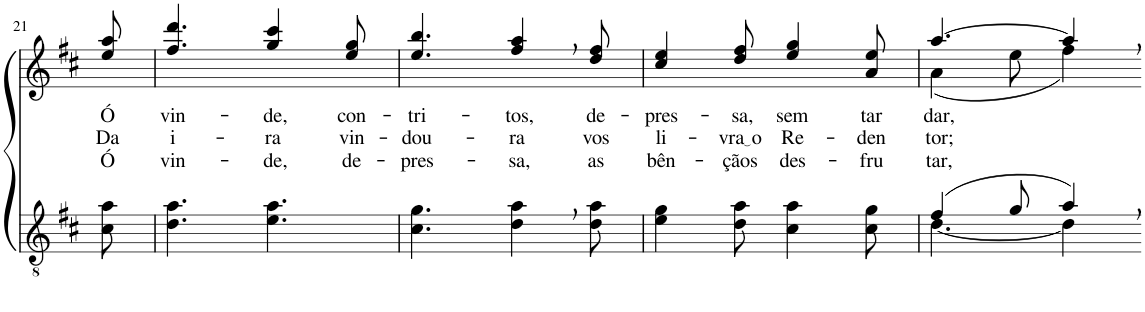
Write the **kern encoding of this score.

**kern	**kern	**text	**text	**text
*part2	*part1	*part1	*part1	*part1
*staff2	*staff1	*staff1	*staff1	*staff1
*I"Parte III e IV	*I"Parte I e II	*	*	*
!!LO:PB:g=z
*clefGv2	*clefG2	*	*	*
*Trd5c9	*Trd5c9	*	*	*
*k[f#c#]	*k[f#c#]	*	*	*
*M6/8	*M6/8	*	*	*
=21	=21	=21	=21	=21
!	!	!LO:LY:b	!LO:LY:b	!LO:LY:b
8c#\ 8a\	8ee/ 8aa/	Ó	-Da	Ó
=22	=22	=22	=22	=22
!	!	!LO:LY:b	!LO:LY:b	!LO:LY:b
4.d\ 4.a\	4.ff#/ 4.ddd/	vin-	i-	vin-
!	!	!LO:LY:b	!LO:LY:b	!LO:LY:b
4.e\ 4.a\	4gg/ 4ccc#/	-de,	-ra	-de,
!	!	!LO:LY:b	!LO:LY:b	!LO:LY:b
.	8ee/ 8gg/	con-	vin-	de-
=23	=23	=23	=23	=23
!	!	!LO:LY:b	!LO:LY:b	!LO:LY:b
4.c#\ 4.g\	4.ee/ 4.bb/	-tri-	-dou-	-pres-
!	!	!LO:LY:b	!LO:LY:b	!LO:LY:b
4d\, 4a\,	4ff#/, 4aa/,	-tos,	-ra	-sa,
!	!	!LO:LY:b	!LO:LY:b	!LO:LY:b
8d\ 8a\	8dd/ 8ff#/	de-	vos	as
=24	=24	=24	=24	=24
!	!	!LO:LY:b	!LO:LY:b	!LO:LY:b
4e\ 4g\	4cc#/ 4ee/	-pres-	li-	bên-
!	!	!LO:LY:b	!LO:LY:b	!LO:LY:b
8d\ 8a\	8dd/ 8ff#/	-sa,	vra o	-çãos
!	!	!LO:LY:b	!LO:LY:b	!LO:LY:b
4c#\ 4a\	4ee/ 4gg/	sem	Re-	des-
!	!	!LO:LY:b	!LO:LY:b	!LO:LY:b
8c#\ 8g\	8a/ 8ee/	tar-	-den-	-fru-
=25	=25	=25	=25	=25
*^	*^	*	*	*
!	!	!	!	!LO:LY:b	!LO:LY:b	!LO:LY:b
(4f#/	[4.d\	[4.aa/	(4a\	-dar,	-tor;	-tar,
8g/	.	.	8ee\	.	.	.
4a,/)	4d\]	4aa,/]	4ff#\)	.	.	.
*v	*v	*	*	*	*	*
*	*v	*v	*	*	*
=-	=-	=-	=-	=-
*-	*-	*-	*-	*-
